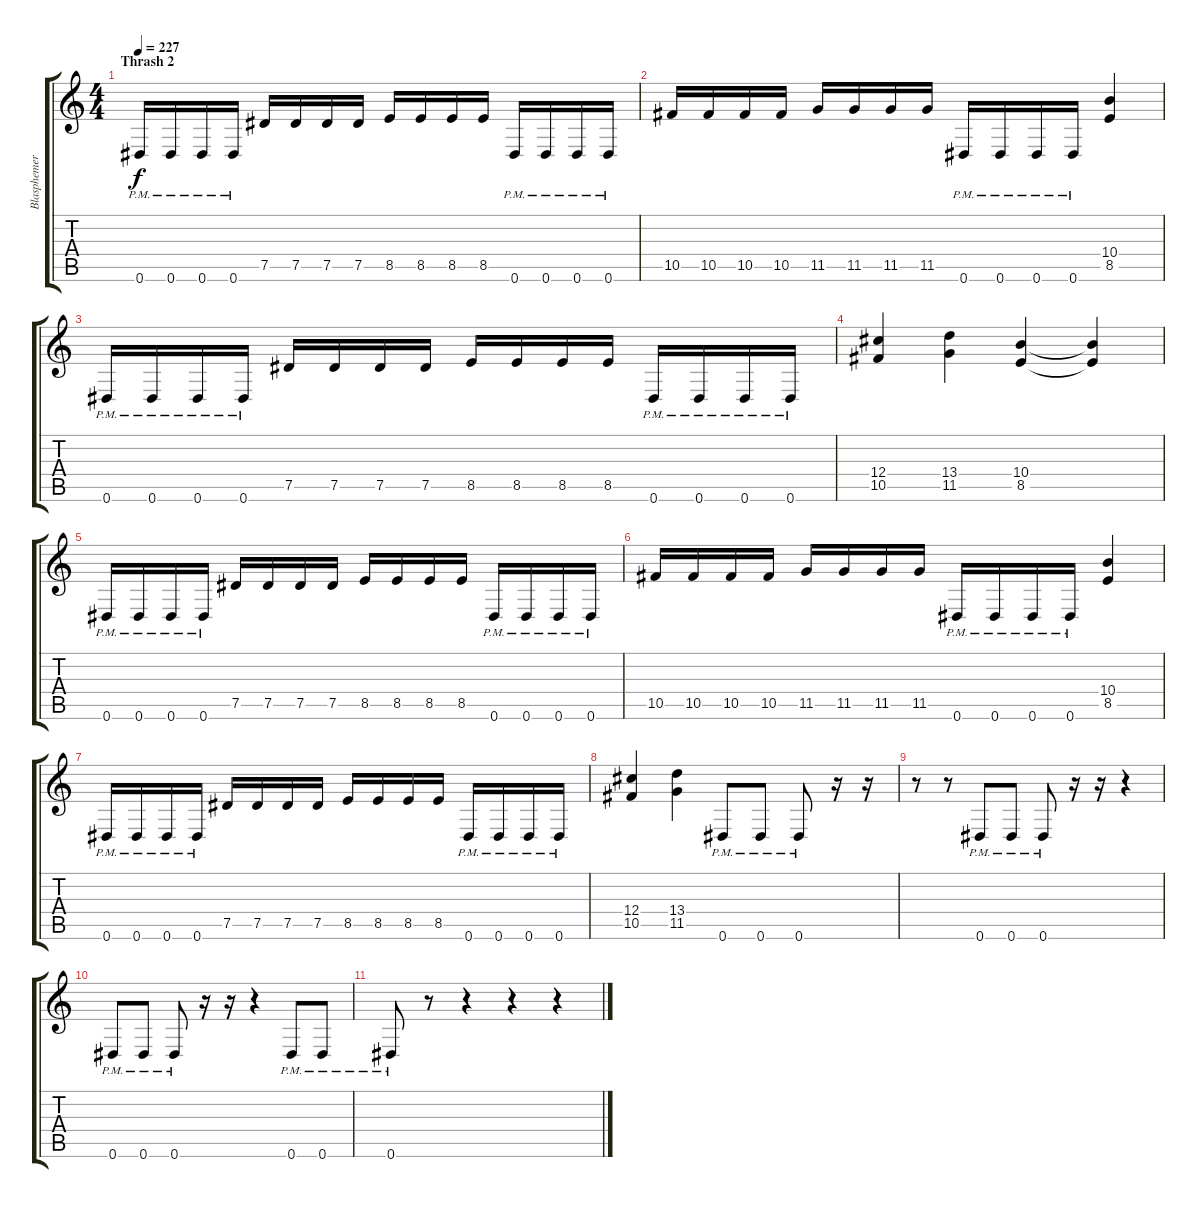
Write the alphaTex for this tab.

\track ("Blasphemer - ADD SOLO, please.Bars 68-75" "Blasphemer") {instrument overdrivenguitar}
\staff {score tabs}
\tuning (Eb4 Bb3 Gb3 Db3 Ab2 Eb2) {hide}
\ts (4 4)
\section ("" "Thrash 2")
\tempo 227
\clef g2
\ks c
0.6{pm}.16{dy f} 0.6{pm}.16 0.6{pm}.16 0.6{pm}.16 7.5.16 7.5.16 7.5.16 7.5.16 8.5.16 8.5.16 8.5.16 8.5.16 0.6{pm}.16 0.6{pm}.16 0.6{pm}.16 0.6{pm}.16 |
10.5.16 10.5.16 10.5.16 10.5.16 11.5.16 11.5.16 11.5.16 11.5.16 0.6{pm}.16 0.6{pm}.16 0.6{pm}.16 0.6{pm}.16 (10.4 8.5).4 |
0.6{pm}.16 0.6{pm}.16 0.6{pm}.16 0.6{pm}.16 7.5.16 7.5.16 7.5.16 7.5.16 8.5.16 8.5.16 8.5.16 8.5.16 0.6{pm}.16 0.6{pm}.16 0.6{pm}.16 0.6{pm}.16 |
(12.4 10.5).4 (13.4 11.5).4 (10.4 8.5).4 (10.4{t} 8.5{t}).4 |
0.6{pm}.16 0.6{pm}.16 0.6{pm}.16 0.6{pm}.16 7.5.16 7.5.16 7.5.16 7.5.16 8.5.16 8.5.16 8.5.16 8.5.16 0.6{pm}.16 0.6{pm}.16 0.6{pm}.16 0.6{pm}.16 |
10.5.16 10.5.16 10.5.16 10.5.16 11.5.16 11.5.16 11.5.16 11.5.16 0.6{pm}.16 0.6{pm}.16 0.6{pm}.16 0.6{pm}.16 (10.4 8.5).4 |
0.6{pm}.16 0.6{pm}.16 0.6{pm}.16 0.6{pm}.16 7.5.16 7.5.16 7.5.16 7.5.16 8.5.16 8.5.16 8.5.16 8.5.16 0.6{pm}.16 0.6{pm}.16 0.6{pm}.16 0.6{pm}.16 |
(12.4 10.5).4 (13.4 11.5).4 0.6{pm}.8 0.6{pm}.8 0.6{pm}.8 r.16 r.16 |
r.8 r.8 0.6{pm}.8 0.6{pm}.8 0.6{pm}.8 r.16 r.16 r.4 |
0.6{pm}.8 0.6{pm}.8 0.6{pm}.8 r.16 r.16 r.4 0.6{pm}.8 0.6{pm}.8 |
0.6{pm}.8 r.8 r.4 r.4 r.4
